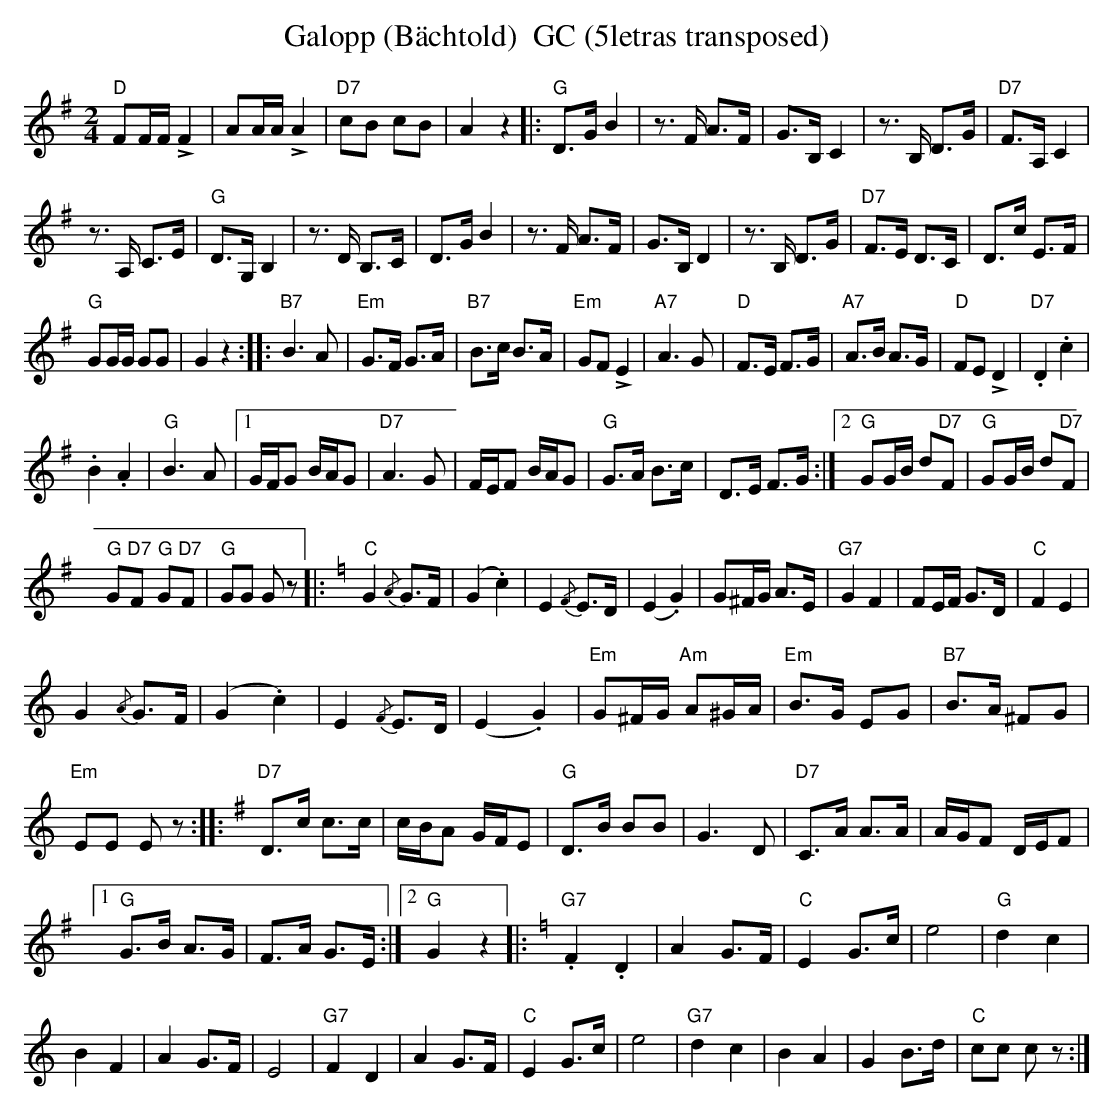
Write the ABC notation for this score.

X:1
T:Galopp (B\"achtold)  GC (5letras transposed)
M:2/4
L:1/8
K:G transpose=3 %%MIDI gchordon
"D"FF/2F/2 !>!F2 | AA/2A/2 !>!A2 | "D7"cB cB | A2z2 |: "G"D>GB2 | z>F A>F | G>B,C2 | z>B, D>G | "D7"F>A,C2 |
z>A, C>E | "G"D>G,B,2 | z>D B,>C | D>GB2 | z>F A>F | G>B,D2 | z>B, D>G | "D7"F>E D>C | D>c E>F |
"G"GG/2G/2 GG | G2z2 :: "B7"B3A | "Em"G>F G>A | "B7"B>c B>A | "Em"GF!>!E2 | "A7"A3G | "D"F>E F>G | "A7"A>B A>G | \
"D"FE !>!D2 | "D7".D2.c2 |
.B2.A2 | "G"B3A |1 G/2F/2G B/2A/2G | "D7"A3G | F/2E/2F B/2A/2G |"G"G>A B>c | D>E F>G :|2 \
"G"GG/2B/2 d"D7"F | "G"GG/2B/2 d"D7"F |
"G"G"D7"F "G"G"D7"F | "G"GG Gz [K:C] |: "C"G2 {/A} G>F | (G2.c2) | E2 {/F}E>D | (E2.G2) | G^F/2G/2 A>E | "G7"G2F2 | \
FE/2F/2 G>D | "C"F2E2 |
G2 {/A}G>F | (G2.c2) | E2 {/F}E>D | (E2.G2) | "Em"G^F/2G/2 "Am"A^G/2A/2 | "Em"B>G EG | "B7"B>A ^FG |
"Em"EE Ez :: [K:G] \
"D7"D>c c>c | c/2B/2A G/2F/2E | "G"D>B BB | G3D | "D7"C>A A>A | A/2G/2F D/2E/2F |1
"G"G>B A>G | F>A G>E :|2 "G"G2z2 \
|: [K:C] "G7".F2.D2 | A2G>F | "C"E2G>c | e4 | "G"d2c2 |
B2F2 | A2G>F | E4 | \
"G7"F2D2 | A2G>F | "C"E2G>c | e4 | "G7"d2c2 | B2A2 | G2B>d | "C"cc cz :|
